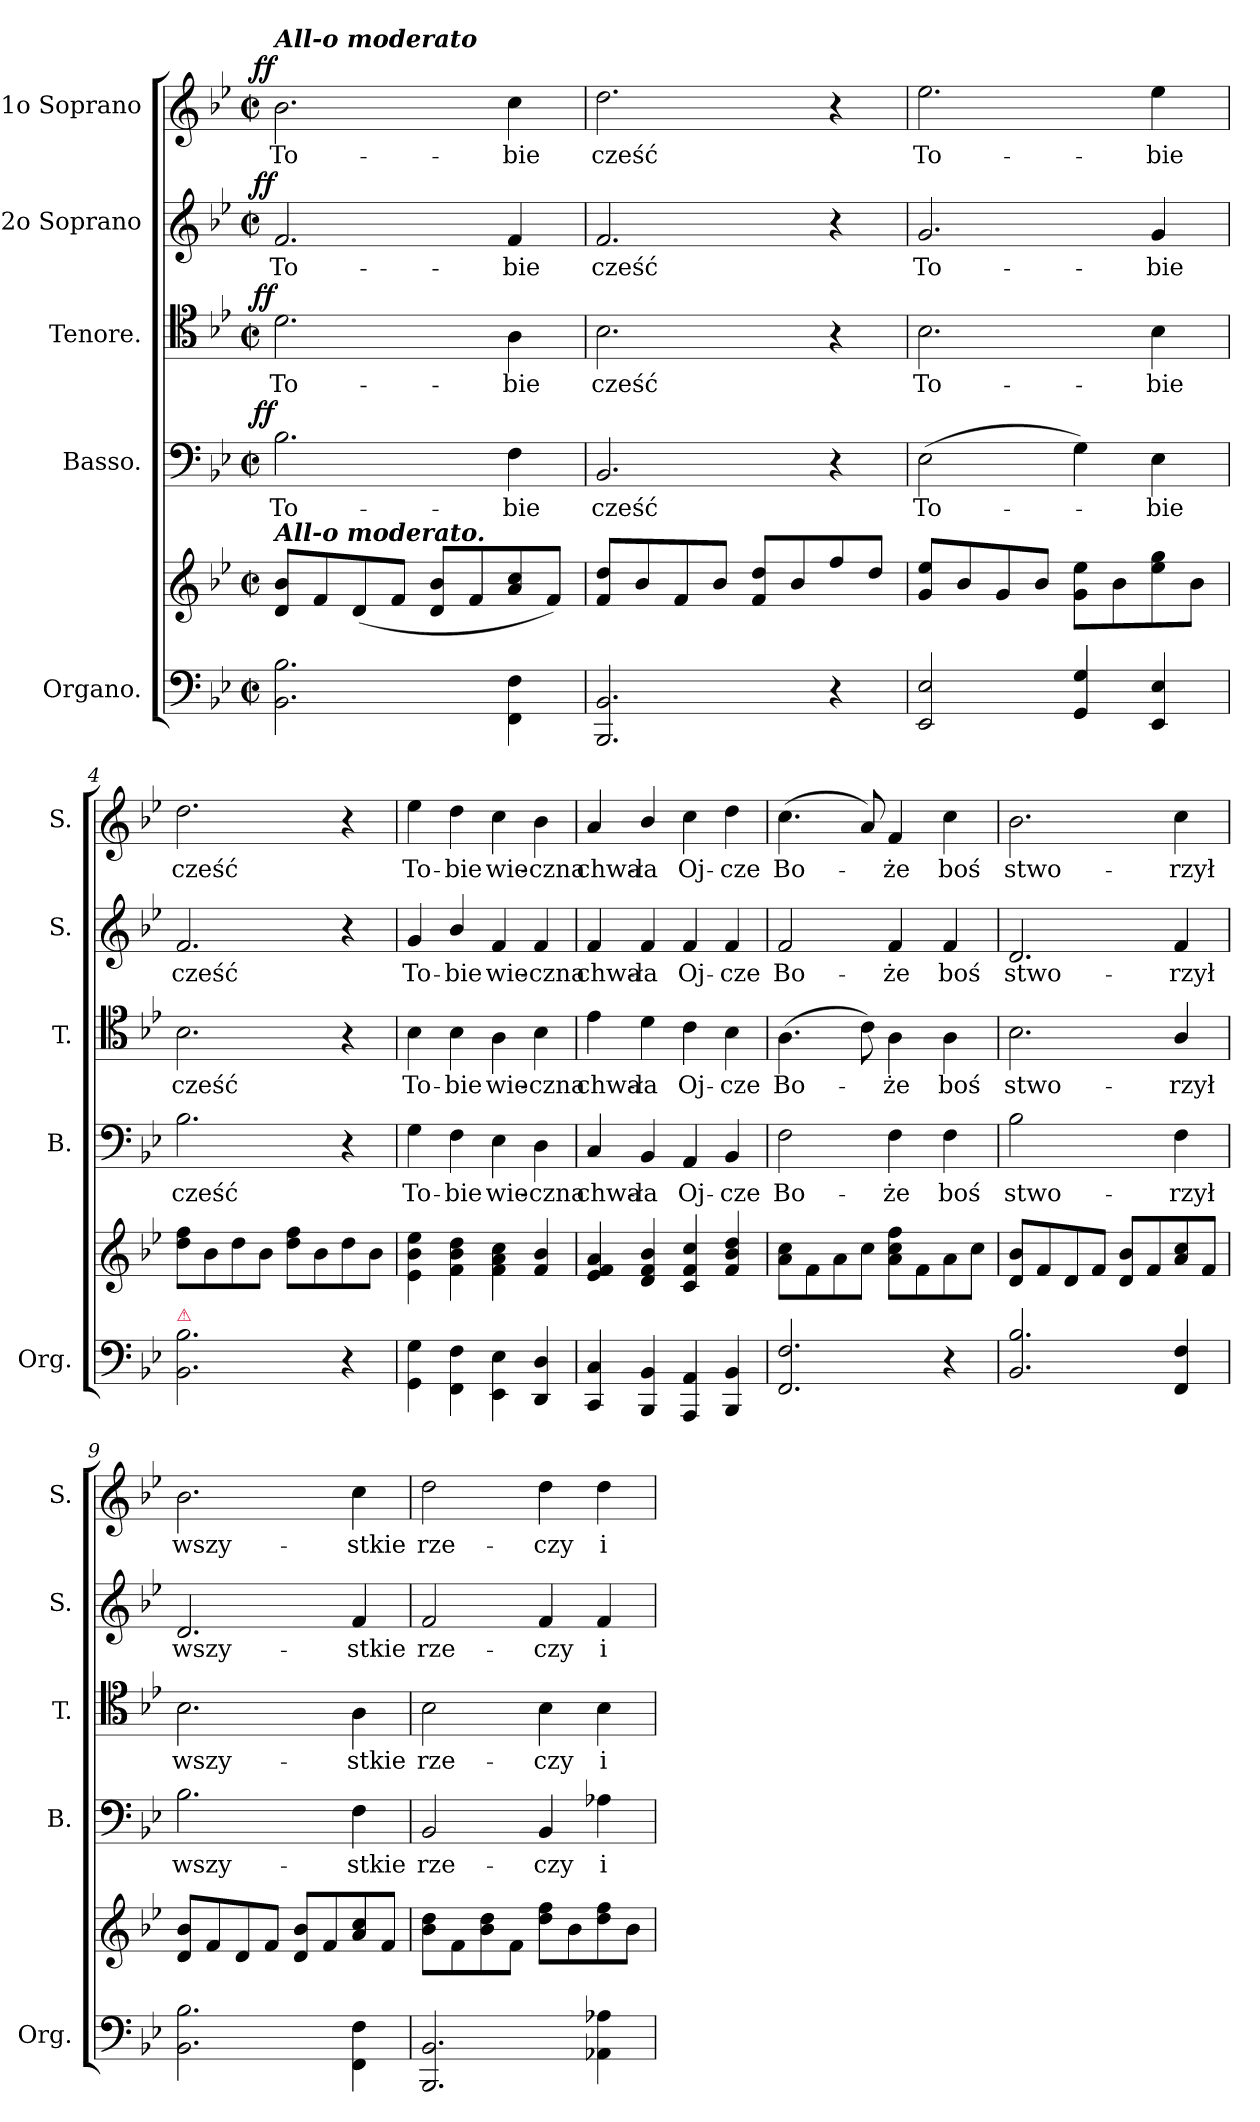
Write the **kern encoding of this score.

**kern	**kern	**kern	**text	**dynam	**kern	**text	**dynam	**kern	**text	**dynam	**kern	**text	**dynam
*part5	*part5	*part4	*part4	*part4	*part3	*part3	*part3	*part2	*part2	*part2	*part1	*part1	*part1
*staff6	*staff5	*staff4	*staff4	*staff4	*staff3	*staff3	*staff3	*staff2	*staff2	*staff2	*staff1	*staff1	*staff1
*I"Organo.	*	*I"Basso.	*	*	*I"Tenore.	*	*	*I"2o Soprano	*	*	*I"1o Soprano	*	*
*I'Org.	*	*I'B.	*	*	*I'T.	*	*	*I'S.	*	*	*I'S.	*	*
*clefF4	*clefG2	*clefF4	*	*	*clefC4	*	*	*clefG2	*	*	*clefG2	*	*
*k[b-e-]	*k[b-e-]	*k[b-e-]	*	*	*k[b-e-]	*	*	*k[b-e-]	*	*	*k[b-e-]	*	*
*M2/2	*M2/2	*M2/2	*	*	*M2/2	*	*	*M2/2	*	*	*M2/2	*	*
*met(c|)	*met(c|)	*met(c|)	*	*	*met(c|)	*	*	*met(c|)	*	*	*met(c|)	*	*
=1	=1	=1	=1	=1	=1	=1	=1	=1	=1	=1	=1	=1	=1
!	!	!	!	!	!	!	!	!	!	!	!LO:TX:a:Bi:t=All-o moderato	!	!
!	!LO:TX:a:Bi:t=All-o moderato.	!	!	!	!	!	!	!	!	!	!	!	!
!	!	!	!	!LO:DY:b:rj	!	!	!LO:DY:b:rj	!	!	!LO:DY:b:rj	!	!	!LO:DY:b:rj
2.BB-\ 2.B-\	8d/ 8b-/L	2.B-\	To-	ff	2.d\	To-	ff	2.f/	To-	ff	2.b-\	To-	ff
.	8f/	.	.	.	.	.	.	.	.	.	.	.	.
.	(8d/	.	.	.	.	.	.	.	.	.	.	.	.
.	8f/J	.	.	.	.	.	.	.	.	.	.	.	.
.	8d/ 8b-/L	.	.	.	.	.	.	.	.	.	.	.	.
.	8f/	.	.	.	.	.	.	.	.	.	.	.	.
4FF\ 4F\	8a/ 8cc/	4F\	-bie	.	4A\	-bie	.	4f/	-bie	.	4cc\	-bie	.
.	8f/J)	.	.	.	.	.	.	.	.	.	.	.	.
=2	=2	=2	=2	=2	=2	=2	=2	=2	=2	=2	=2	=2	=2
2.BBB-/ 2.BB-/	8f/ 8dd/L	2.BB-/	cześć	.	2.B-\	cześć	.	2.f/	cześć	.	2.dd\	cześć	.
.	8b-/	.	.	.	.	.	.	.	.	.	.	.	.
.	8f/	.	.	.	.	.	.	.	.	.	.	.	.
.	8b-/J	.	.	.	.	.	.	.	.	.	.	.	.
.	8f/ 8dd/L	.	.	.	.	.	.	.	.	.	.	.	.
.	8b-/	.	.	.	.	.	.	.	.	.	.	.	.
4r	8ff/	4r	.	.	4r	.	.	4r	.	.	4r	.	.
.	8dd/J	.	.	.	.	.	.	.	.	.	.	.	.
=3	=3	=3	=3	=3	=3	=3	=3	=3	=3	=3	=3	=3	=3
2EE-/ 2E-/	8g/ 8ee-/L	(2E-\	To-	.	2.B-\	To-	.	2.g/	To-	.	2.ee-\	To-	.
.	8b-/	.	.	.	.	.	.	.	.	.	.	.	.
.	8g/	.	.	.	.	.	.	.	.	.	.	.	.
.	8b-/J	.	.	.	.	.	.	.	.	.	.	.	.
4GG/ 4G/	8g\ 8ee-\L	4G\)	.	.	.	.	.	.	.	.	.	.	.
.	8b-\	.	.	.	.	.	.	.	.	.	.	.	.
4EE-/ 4E-/	8ee-\ 8gg\	4E-\	-bie	.	4B-\	-bie	.	4g/	-bie	.	4ee-\	-bie	.
.	8b-\J	.	.	.	.	.	.	.	.	.	.	.	.
=4	=4	=4	=4	=4	=4	=4	=4	=4	=4	=4	=4	=4	=4
!LO:TX:a:color=crimson:t=⚠	!	!	!	!	!	!	!	!	!	!	!	!	!
2.BB-\ 2.B-\	8dd\ 8ff\L	2.B-\	cześć	.	2.B-\	cześć	.	2.f/	cześć	.	2.dd\	cześć	.
.	8b-\	.	.	.	.	.	.	.	.	.	.	.	.
.	8dd\	.	.	.	.	.	.	.	.	.	.	.	.
.	8b-\J	.	.	.	.	.	.	.	.	.	.	.	.
.	8dd\ 8ff\L	.	.	.	.	.	.	.	.	.	.	.	.
.	8b-\	.	.	.	.	.	.	.	.	.	.	.	.
4r	8dd\	4r	.	.	4r	.	.	4r	.	.	4r	.	.
.	8b-\J	.	.	.	.	.	.	.	.	.	.	.	.
=5	=5	=5	=5	=5	=5	=5	=5	=5	=5	=5	=5	=5	=5
4GG\ 4G\	4e-\ 4b-\ 4ee-\	4G\	To-	.	4B-\	To-	.	4g/	To-	.	4ee-\	To-	.
4FF\ 4F\	4f\ 4b-\ 4dd\	4F\	-bie	.	4B-\	-bie	.	4b-/	-bie	.	4dd\	-bie	.
4EE-\ 4E-\	4f\ 4a\ 4cc\	4E-\	wie-	.	4A\	wie-	.	4f/	wie-	.	4cc\	wie-	.
4DD/ 4D/	4f/ 4b-/	4D\	-czna	.	4B-\	-czna	.	4f/	-czna	.	4b-\	-czna	.
=6	=6	=6	=6	=6	=6	=6	=6	=6	=6	=6	=6	=6	=6
4CC/ 4C/	4e-/ 4f/ 4a/	4C/	chwa-	.	4e-\	chwa-	.	4f/	chwa-	.	4a/	chwa-	.
4BBB-/ 4BB-/	4d/ 4f/ 4b-/	4BB-/	-ła	.	4d\	-ła	.	4f/	-ła	.	4b-/	-ła	.
4AAA/ 4AA/	4c/ 4f/ 4cc/	4AA/	Oj-	.	4c\	Oj-	.	4f/	Oj-	.	4cc\	Oj-	.
4BBB-/ 4BB-/	4f/ 4b-/ 4dd/	4BB-/	-cze	.	4B-\	-cze	.	4f/	-cze	.	4dd\	-cze	.
=7	=7	=7	=7	=7	=7	=7	=7	=7	=7	=7	=7	=7	=7
2.FF/ 2.F/	8a\ 8cc\L	2F\	Bo-	.	(>4.A\	Bo-	.	2f/	Bo-	.	(4.cc\	Bo-	.
.	8f\	.	.	.	.	.	.	.	.	.	.	.	.
.	8a\	.	.	.	.	.	.	.	.	.	.	.	.
.	8cc\J	.	.	.	8c\)	.	.	.	.	.	8a/)	.	.
.	8a\ 8cc\ 8ff\L	4F\	-że	.	4A\	-że	.	4f/	-że	.	4f/	-że	.
.	8f\	.	.	.	.	.	.	.	.	.	.	.	.
4r	8a\	4F\	boś	.	4A\	boś	.	4f/	boś	.	4cc\	boś	.
.	8cc\J	.	.	.	.	.	.	.	.	.	.	.	.
=8	=8	=8	=8	=8	=8	=8	=8	=8	=8	=8	=8	=8	=8
!	!	!LO:N:vis=2	!	!	!	!	!	!	!	!	!	!	!
2.BB-/ 2.B-/	8d/ 8b-/L	2.B-\	stwo-	.	2.B-\	stwo-	.	2.d/	stwo-	.	2.b-\	stwo-	.
.	8f/	.	.	.	.	.	.	.	.	.	.	.	.
.	8d/	.	.	.	.	.	.	.	.	.	.	.	.
.	8f/J	.	.	.	.	.	.	.	.	.	.	.	.
.	8d/ 8b-/L	.	.	.	.	.	.	.	.	.	.	.	.
.	8f/	.	.	.	.	.	.	.	.	.	.	.	.
4FF/ 4F/	8a/ 8cc/	4F\	-rzył	.	4A/	-rzył	.	4f/	-rzył	.	4cc\	-rzył	.
.	8f/J	.	.	.	.	.	.	.	.	.	.	.	.
=9	=9	=9	=9	=9	=9	=9	=9	=9	=9	=9	=9	=9	=9
2.BB-\ 2.B-\	8d/ 8b-/L	2.B-\	wszy-	.	2.B-\	wszy-	.	2.d/	wszy-	.	2.b-\	wszy-	.
.	8f/	.	.	.	.	.	.	.	.	.	.	.	.
.	8d/	.	.	.	.	.	.	.	.	.	.	.	.
.	8f/J	.	.	.	.	.	.	.	.	.	.	.	.
.	8d/ 8b-/L	.	.	.	.	.	.	.	.	.	.	.	.
.	8f/	.	.	.	.	.	.	.	.	.	.	.	.
4FF\ 4F\	8a/ 8cc/	4F\	-stkie	.	4A\	-stkie	.	4f/	-stkie	.	4cc\	-stkie	.
.	8f/J	.	.	.	.	.	.	.	.	.	.	.	.
=10	=10	=10	=10	=10	=10	=10	=10	=10	=10	=10	=10	=10	=10
2.BBB-/ 2.BB-/	8b-\ 8dd\L	2BB-/	rze-	.	2B-\	rze-	.	2f/	rze-	.	2dd\	rze-	.
.	8f\	.	.	.	.	.	.	.	.	.	.	.	.
.	8b-\ 8dd\	.	.	.	.	.	.	.	.	.	.	.	.
.	8f\J	.	.	.	.	.	.	.	.	.	.	.	.
.	8dd\ 8ff\L	4BB-/	-czy	.	4B-\	-czy	.	4f/	-czy	.	4dd\	-czy	.
.	8b-\	.	.	.	.	.	.	.	.	.	.	.	.
4AA-X\ 4A-X\	8dd\ 8ff\	4A-X\	i	.	4B-\	i	.	4f/	i	.	4dd\	i	.
.	8b-\J	.	.	.	.	.	.	.	.	.	.	.	.
=	=	=	=	=	=	=	=	=	=	=	=	=	=
*-	*-	*-	*-	*-	*-	*-	*-	*-	*-	*-	*-	*-	*-
